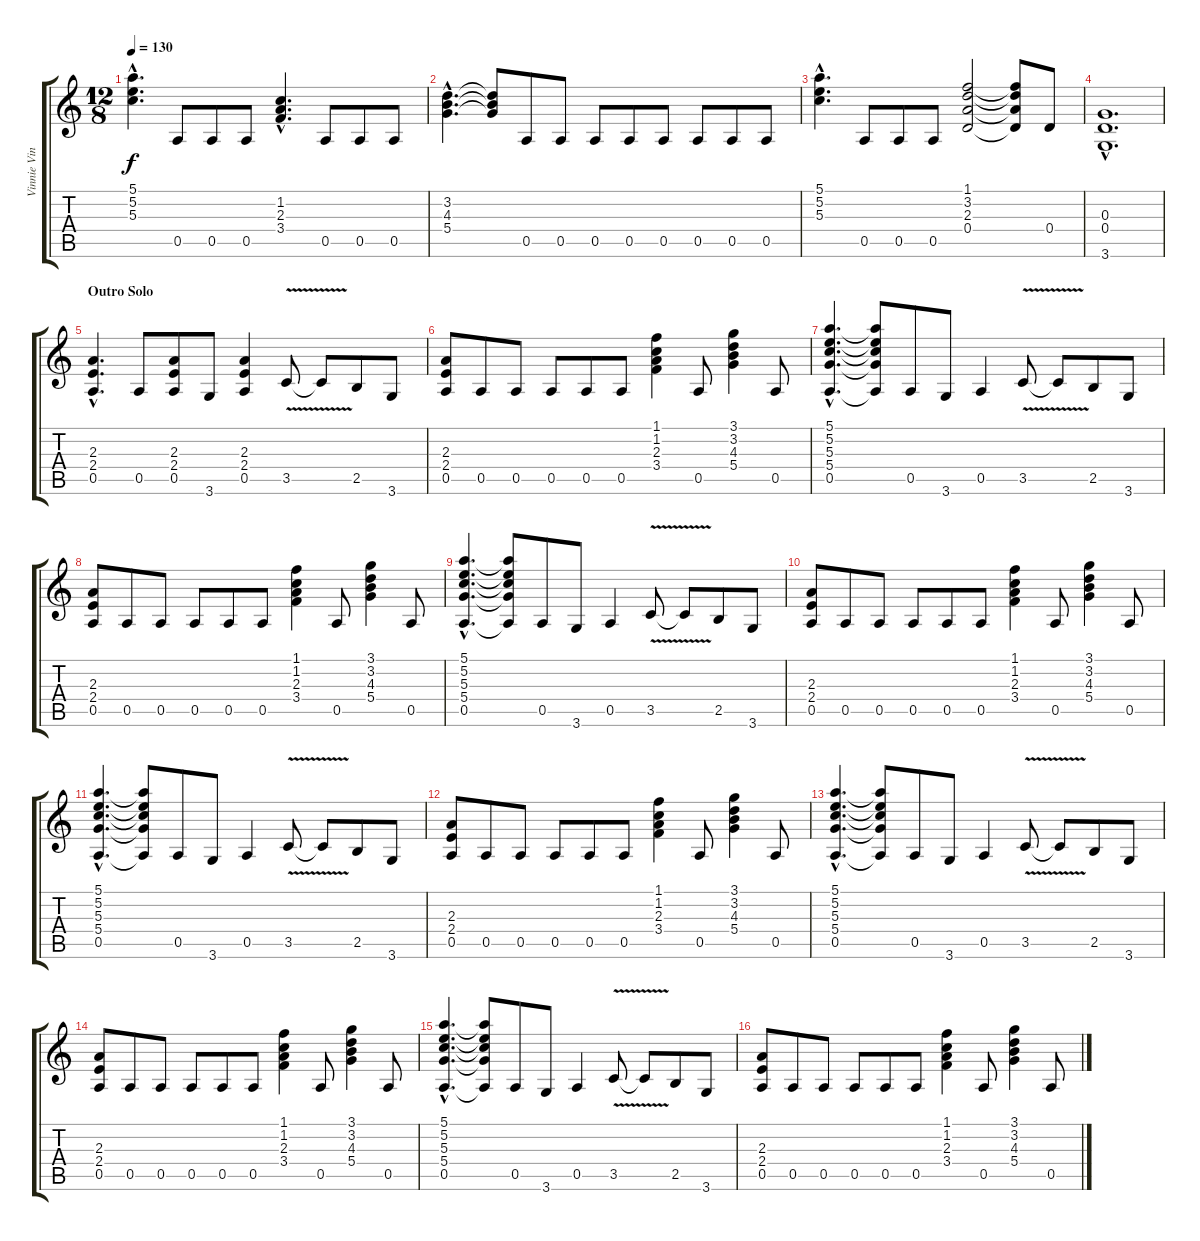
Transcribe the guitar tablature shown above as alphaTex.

\track ("Vinnie Vincent - rhythm guitar 1" "Vinnie Vin") {instrument distortionguitar}
\staff {score tabs}
\tuning (E4 B3 G3 D3 A2 E2) {hide}
\ts (12 8)
\tempo 130
\clef g2
\ks c
(5.1{hac} 5.2{hac} 5.3{hac}).4{d dy f volume 15} 0.5.8 0.5.8 0.5.8 (1.2{hac} 2.3{hac} 3.4{hac}).4{d} 0.5.8 0.5.8 0.5.8 |
(3.2{hac} 4.3{hac} 5.4{hac}).4{d} (3.2{t} 4.3{t} 5.4{t}).8 0.5.8 0.5.8 0.5.8 0.5.8 0.5.8 0.5.8 0.5.8 0.5.8 |
(5.1{hac} 5.2{hac} 5.3{hac}).4{d} 0.5.8 0.5.8 0.5.8 (1.1 3.2 2.3 0.4).2 (1.1{t} 3.2{t} 2.3{t} 0.4{t}).8 0.4.8 |
(0.3{hac} 0.4{hac} 3.6{hac}).1{d} |
\section ("" "Outro Solo")
(2.3{hac} 2.4{hac} 0.5{hac}).4{d} 0.5.8 (2.3 2.4 0.5).8 3.6.8 (2.3 2.4 0.5).4 3.5{v}.8 3.5{t}.8 2.5.8 3.6.8 |
(2.3 2.4 0.5).8 0.5.8 0.5.8 0.5.8 0.5.8 0.5.8 (1.1 1.2 2.3 3.4).4 0.5.8 (3.1 3.2 4.3 5.4).4 0.5.8 |
(5.1{hac} 5.2{hac} 5.3{hac} 5.4{hac} 0.5{hac}).4{d} (5.1{t} 5.2{t} 5.3{t} 5.4{t} 0.5{t}).8 0.5.8 3.6.8 0.5.4 3.5{v}.8 3.5{t}.8 2.5.8 3.6.8 |
(2.3 2.4 0.5).8 0.5.8 0.5.8 0.5.8 0.5.8 0.5.8 (1.1 1.2 2.3 3.4).4 0.5.8 (3.1 3.2 4.3 5.4).4 0.5.8 |
(5.1{hac} 5.2{hac} 5.3{hac} 5.4{hac} 0.5{hac}).4{d} (5.1{t} 5.2{t} 5.3{t} 5.4{t} 0.5{t}).8 0.5.8 3.6.8 0.5.4 3.5{v}.8 3.5{t}.8 2.5.8 3.6.8 |
(2.3 2.4 0.5).8 0.5.8 0.5.8 0.5.8 0.5.8 0.5.8 (1.1 1.2 2.3 3.4).4 0.5.8 (3.1 3.2 4.3 5.4).4 0.5.8 |
(5.1{hac} 5.2{hac} 5.3{hac} 5.4{hac} 0.5{hac}).4{d} (5.1{t} 5.2{t} 5.3{t} 5.4{t} 0.5{t}).8 0.5.8 3.6.8 0.5.4 3.5{v}.8 3.5{t}.8 2.5.8 3.6.8 |
(2.3 2.4 0.5).8 0.5.8 0.5.8 0.5.8 0.5.8 0.5.8 (1.1 1.2 2.3 3.4).4 0.5.8 (3.1 3.2 4.3 5.4).4 0.5.8 |
(5.1{hac} 5.2{hac} 5.3{hac} 5.4{hac} 0.5{hac}).4{d} (5.1{t} 5.2{t} 5.3{t} 5.4{t} 0.5{t}).8 0.5.8 3.6.8 0.5.4 3.5{v}.8 3.5{t}.8 2.5.8 3.6.8 |
(2.3 2.4 0.5).8 0.5.8 0.5.8 0.5.8 0.5.8 0.5.8 (1.1 1.2 2.3 3.4).4 0.5.8 (3.1 3.2 4.3 5.4).4 0.5.8 |
(5.1{hac} 5.2{hac} 5.3{hac} 5.4{hac} 0.5{hac}).4{d} (5.1{t} 5.2{t} 5.3{t} 5.4{t} 0.5{t}).8 0.5.8 3.6.8 0.5.4 3.5{v}.8 3.5{t}.8 2.5.8 3.6.8 |
(2.3 2.4 0.5).8 0.5.8 0.5.8 0.5.8 0.5.8 0.5.8 (1.1 1.2 2.3 3.4).4 0.5.8 (3.1 3.2 4.3 5.4).4 0.5.8
